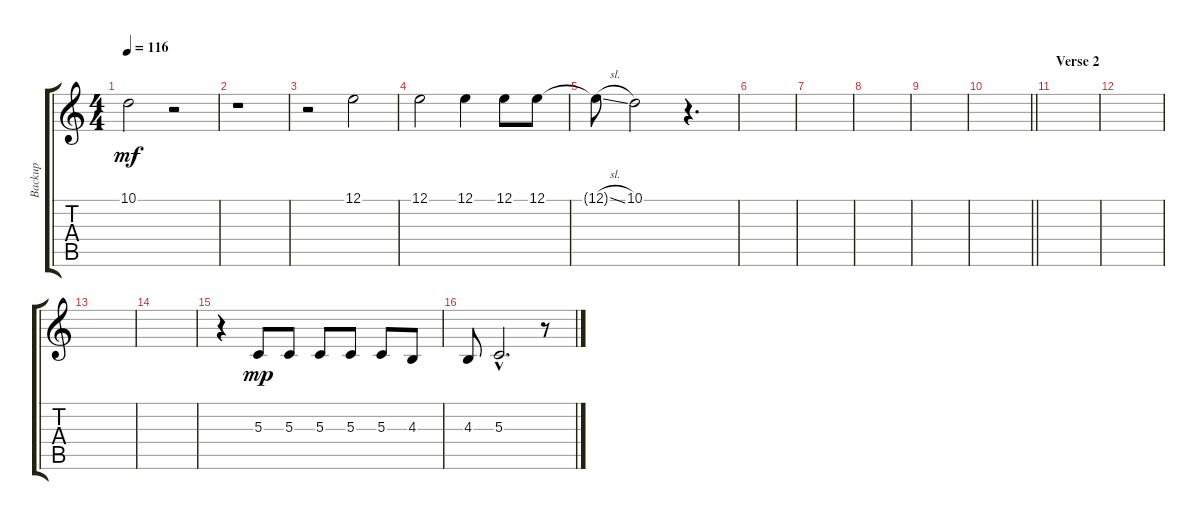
\track ("Backup" "Backup") {instrument flute}
\staff {score tabs}
\tuning (E4 B3 G3 D3 A2 E2) {hide}
\ts (4 4)
\tempo 116
\clef g2
\ks c
10.1.2{dy mf} r.2 |
r.1 |
r.2 12.1.2 |
12.1.2 12.1.4 12.1.8 12.1.8 |
12.1{sl t}.8 10.1.2 r.4{d} |
|
|
|
|
\barLineRight lightlight
|
\section ("" "Verse 2")
|
|
|
|
r.4 5.3.8{dy mp} 5.3.8 5.3.8 5.3.8 5.3.8 4.3.8 |
4.3.8 5.3{hac}.2{d} r.8
